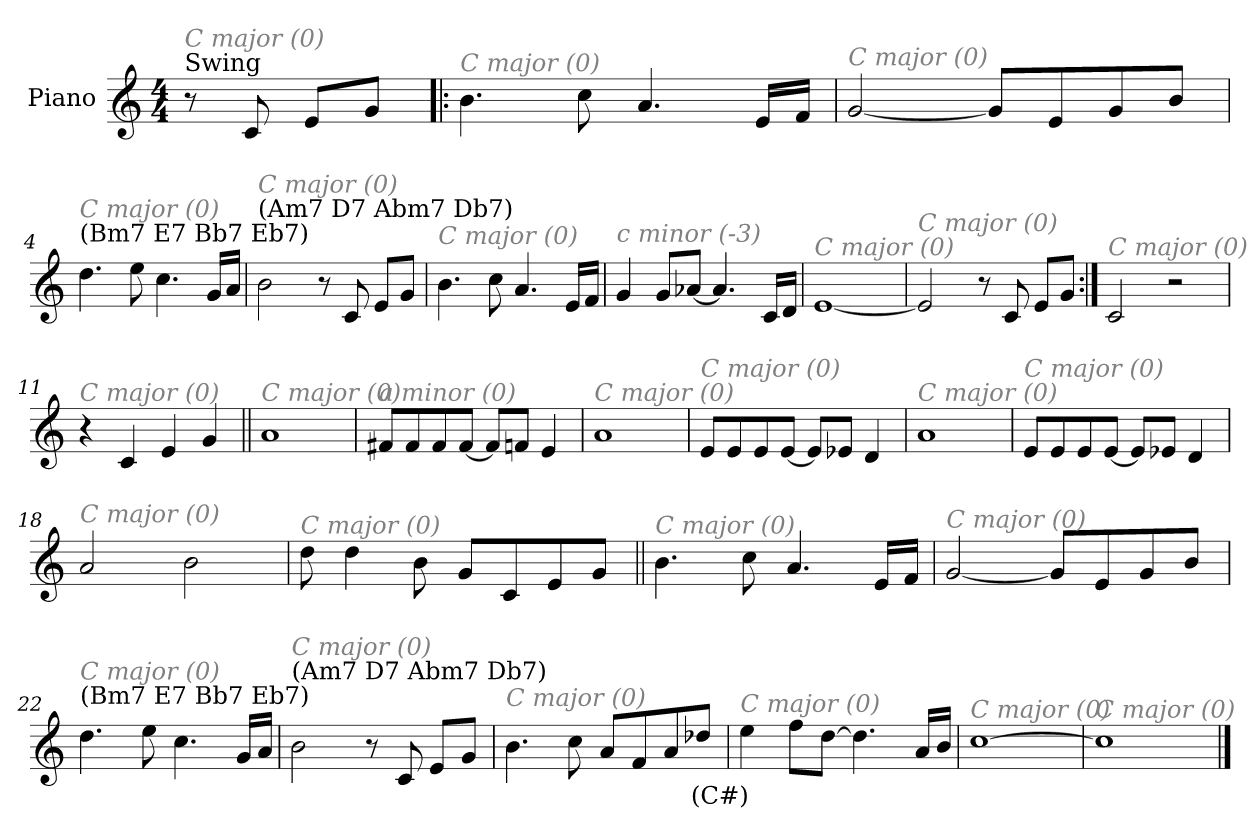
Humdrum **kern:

**kern	**text
*part1	*part1
*staff1	*staff1
*I"Piano	*
*I'Pno.	*
*clefG2	*
*k[]	*
*M4/4	*
*MM92	*
=1	=1
!LO:TX:a:t=Swing	!
!LO:TX:i:color=#808080:t=C major (0)	!
8r	.
8c/	.
8e/L	.
8g/J	.
=2!|:	=2!|:
!LO:TX:i:color=#808080:t=C major (0)	!
4.b\	.
8cc\	.
4.a/	.
16e/LL	.
16f/JJ	.
=3	=3
!LO:TX:i:color=#808080:t=C major (0)	!
[2g/	.
8g/L]	.
8e/	.
8g/	.
8b/J	.
=4	=4
!LO:TX:a:t=(Bm7  E7   Bb7    Eb7)	!
!LO:TX:i:color=#808080:t=C major (0)	!
4.dd\	.
8ee\	.
4.cc\	.
16g/LL	.
16a/JJ	.
!!LO:LB:g=z
=5	=5
!LO:TX:a:t=(Am7 D7 Abm7 Db7)	!
!LO:TX:i:color=#808080:t=C major (0)	!
2b\	.
8r	.
8c/	.
8e/L	.
8g/J	.
=6	=6
!LO:TX:i:color=#808080:t=C major (0)	!
4.b\	.
8cc\	.
4.a/	.
16e/LL	.
16f/JJ	.
=7	=7
!LO:TX:i:color=#808080:t=c minor (-3)	!
4g/	.
8g/L	.
[8a-X/J	.
4.a-/]	.
16c/LL	.
16d/JJ	.
!!LO:LB:g=z
=8	=8
!LO:TX:i:color=#808080:t=C major (0)	!
[1e	.
=9	=9
!LO:TX:i:color=#808080:t=C major (0)	!
2e/]	.
8r	.
8c/	.
8e/L	.
8g/J	.
=10:|!	=10:|!
!LO:TX:i:color=#808080:t=C major (0)	!
2c/	.
2r	.
=11	=11
!LO:TX:i:color=#808080:t=C major (0)	!
4r	.
4c/	.
4e/	.
4g/	.
!!LO:LB:g=z
=12||	=12||
!LO:TX:i:color=#808080:t=C major (0)	!
1a	.
=13	=13
!LO:TX:i:color=#808080:t=a minor (0)	!
8f#X/L	.
8f#/	.
8f#/	.
[8f#/J	.
8f#/L]	.
8fn/J	.
4e/	.
=14	=14
!LO:TX:i:color=#808080:t=C major (0)	!
1a	.
=15	=15
!LO:TX:i:color=#808080:t=C major (0)	!
8e/L	.
8e/	.
8e/	.
[8e/J	.
8e/L]	.
8e-X/J	.
4d/	.
!!LO:LB:g=z
=16	=16
!LO:TX:i:color=#808080:t=C major (0)	!
1a	.
=17	=17
!LO:TX:i:color=#808080:t=C major (0)	!
8e/L	.
8e/	.
8e/	.
[8e/J	.
8e/L]	.
8e-X/J	.
4d/	.
=18	=18
!LO:TX:i:color=#808080:t=C major (0)	!
2a/	.
2b\	.
=19	=19
!LO:TX:i:color=#808080:t=C major (0)	!
8dd\	.
4dd\	.
8b\	.
8g/L	.
8c/	.
8e/	.
8g/J	.
!!LO:LB:g=z
=20||	=20||
!LO:TX:i:color=#808080:t=C major (0)	!
4.b\	.
8cc\	.
4.a/	.
16e/LL	.
16f/JJ	.
=21	=21
!LO:TX:i:color=#808080:t=C major (0)	!
[2g/	.
8g/L]	.
8e/	.
8g/	.
8b/J	.
=22	=22
!LO:TX:a:t=(Bm7  E7   Bb7    Eb7)	!
!LO:TX:i:color=#808080:t=C major (0)	!
4.dd\	.
8ee\	.
4.cc\	.
16g/LL	.
16a/JJ	.
=23	=23
!LO:TX:a:t=(Am7 D7 Abm7 Db7)	!
!LO:TX:i:color=#808080:t=C major (0)	!
2b\	.
8r	.
8c/	.
8e/L	.
8g/J	.
!!LO:LB:g=z
=24	=24
!LO:TX:i:color=#808080:t=C major (0)	!
4.b\	.
8cc\	.
8a/L	.
8f/	.
8a/	.
8dd-Xi/J	(C#)
=25	=25
!LO:TX:i:color=#808080:t=C major (0)	!
4ee\	.
8ff\L	.
[8dd\J	.
4.dd\]	.
16a/LL	.
16b/JJ	.
=26	=26
!LO:TX:i:color=#808080:t=C major (0)	!
[1cc	.
=27	=27
!LO:TX:i:color=#808080:t=C major (0)	!
1cc]	.
==	==
*-	*-
